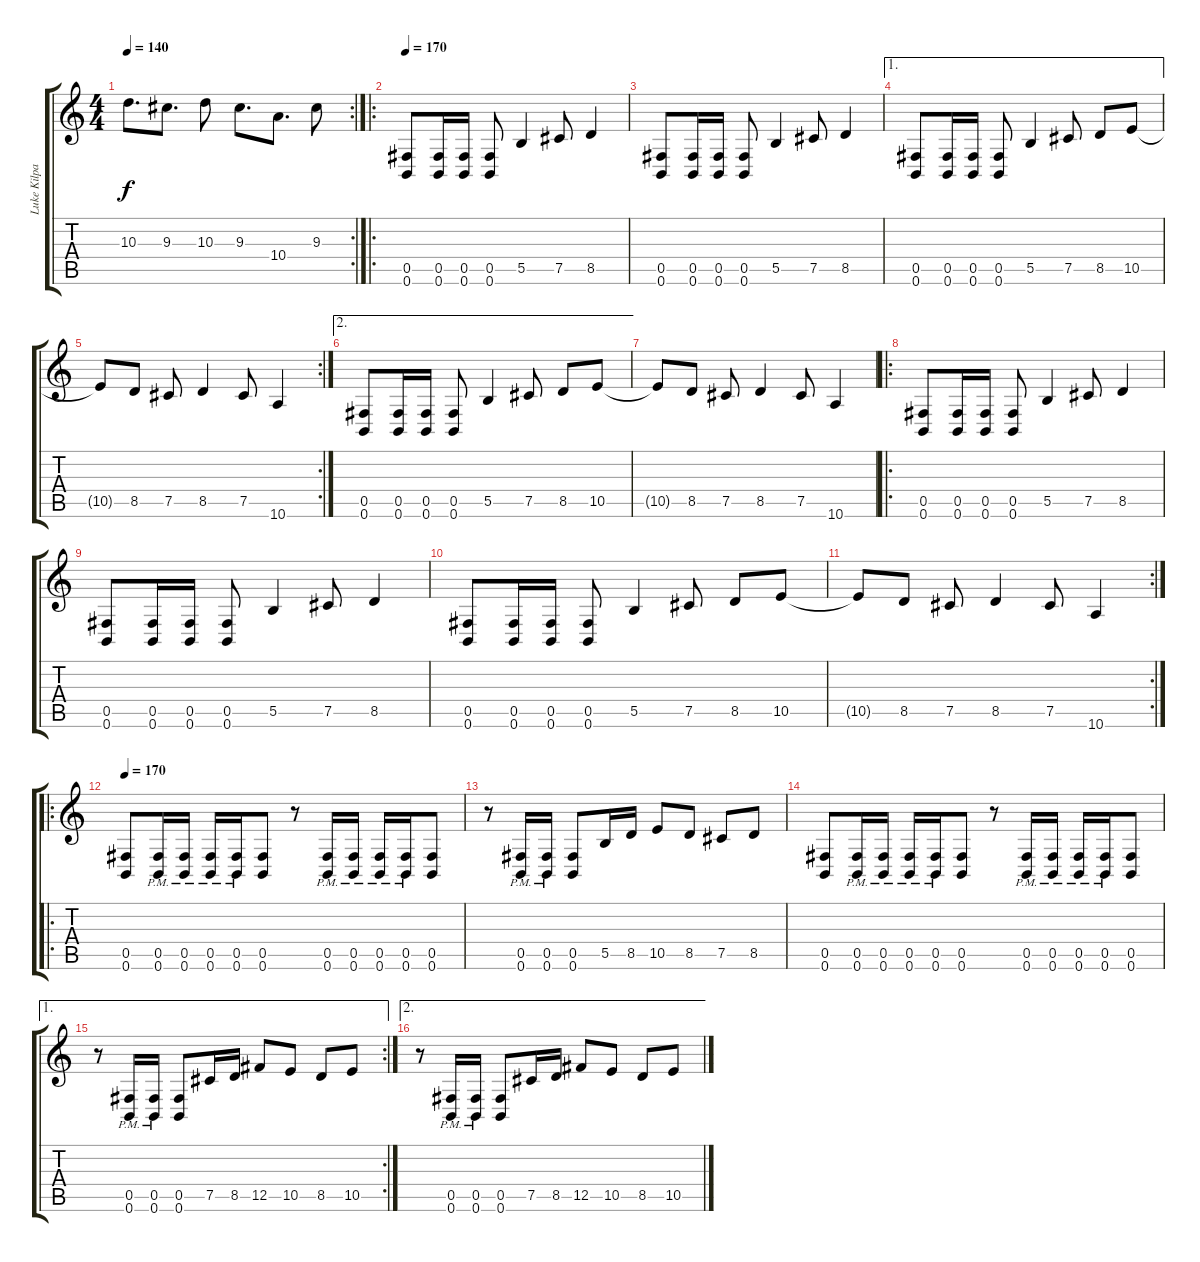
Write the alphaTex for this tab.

\track ("Luke Kilpatrick" "Luke Kilpa") {instrument distortionguitar}
\staff {score tabs}
\tuning (Db4 Ab3 E3 B2 Gb2 B1) {hide}
\rc 2
\ts (4 4)
\tempo 140
\clef g2
\ks c
10.3.8{d dy f} 9.3.8{d} 10.3.8 9.3.8{d} 10.4.8{d} 9.3.8 |
\ro
\tempo 170
(0.5 0.6).8 (0.5 0.6).16 (0.5 0.6).16 (0.5 0.6).8 5.5.4 7.5.8 8.5.4 |
(0.5 0.6).8 (0.5 0.6).16 (0.5 0.6).16 (0.5 0.6).8 5.5.4 7.5.8 8.5.4 |
\ae 1
(0.5 0.6).8 (0.5 0.6).16 (0.5 0.6).16 (0.5 0.6).8 5.5.4 7.5.8 8.5.8 10.5.8 |
\rc 2
10.5{t}.8 8.5.8 7.5.8 8.5.4 7.5.8 10.6.4 |
\ae 2
(0.5 0.6).8 (0.5 0.6).16 (0.5 0.6).16 (0.5 0.6).8 5.5.4 7.5.8 8.5.8 10.5.8 |
10.5{t}.8 8.5.8 7.5.8 8.5.4 7.5.8 10.6.4 |
\ro
(0.5 0.6).8 (0.5 0.6).16 (0.5 0.6).16 (0.5 0.6).8 5.5.4 7.5.8 8.5.4 |
(0.5 0.6).8 (0.5 0.6).16 (0.5 0.6).16 (0.5 0.6).8 5.5.4 7.5.8 8.5.4 |
(0.5 0.6).8 (0.5 0.6).16 (0.5 0.6).16 (0.5 0.6).8 5.5.4 7.5.8 8.5.8 10.5.8 |
\rc 2
10.5{t}.8 8.5.8 7.5.8 8.5.4 7.5.8 10.6.4 |
\ro
\tempo 170
(0.5 0.6).8 (0.5{pm} 0.6{pm}).16 (0.5{pm} 0.6{pm}).16 (0.5{pm} 0.6{pm}).16 (0.5{pm} 0.6{pm}).16 (0.5 0.6).8 r.8 (0.5{pm} 0.6{pm}).16 (0.5{pm} 0.6{pm}).16 (0.5{pm} 0.6{pm}).16 (0.5{pm} 0.6{pm}).16 (0.5 0.6).8 |
r.8 (0.5{pm} 0.6{pm}).16 (0.5{pm} 0.6{pm}).16 (0.5 0.6).8 5.5.16 8.5.16 10.5.8 8.5.8 7.5.8 8.5.8 |
(0.5 0.6).8 (0.5{pm} 0.6{pm}).16 (0.5{pm} 0.6{pm}).16 (0.5{pm} 0.6{pm}).16 (0.5{pm} 0.6{pm}).16 (0.5 0.6).8 r.8 (0.5{pm} 0.6{pm}).16 (0.5{pm} 0.6{pm}).16 (0.5{pm} 0.6{pm}).16 (0.5{pm} 0.6{pm}).16 (0.5 0.6).8 |
\ae 1
\rc 2
r.8 (0.5{pm} 0.6{pm}).16 (0.5{pm} 0.6{pm}).16 (0.5 0.6).8 7.5.16 8.5.16 12.5.8 10.5.8 8.5.8 10.5.8 |
\ae 2
r.8 (0.5{pm} 0.6{pm}).16 (0.5{pm} 0.6{pm}).16 (0.5 0.6).8 7.5.16 8.5.16 12.5.8 10.5.8 8.5.8 10.5.8
